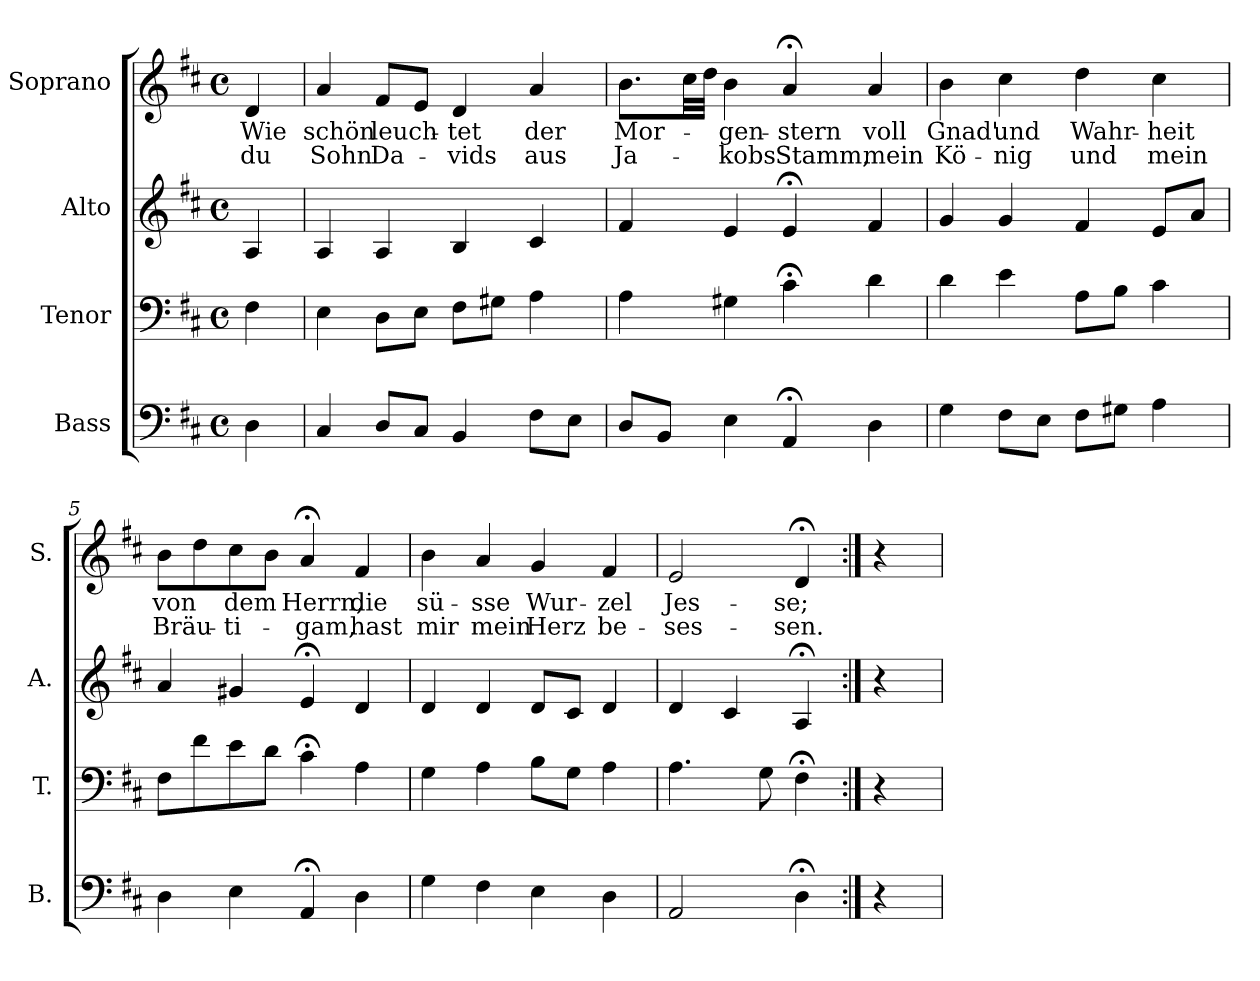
**kern	**kern	**kern	**kern	**text	**text
*part4	*part3	*part2	*part1	*part1	*part1
*staff4	*staff3	*staff2	*staff1	*staff1	*staff1
*I"Bass	*I"Tenor	*I"Alto	*I"Soprano	*	*
*I'B.	*I'T.	*I'A.	*I'S.	*	*
*clefF4	*clefF4	*clefG2	*clefG2	*	*
*k[f#c#]	*k[f#c#]	*k[f#c#]	*k[f#c#]	*	*
*D:	*D:	*D:	*D:	*	*
*M4/4	*M4/4	*M4/4	*M4/4	*	*
*met(c)	*met(c)	*met(c)	*met(c)	*	*
=1	=1	=1	=1	=1	=1
!	!	!	!	!LO:LY:b	!LO:LY:b
4D\	4F#\	4A/	4d/	Wie	du
=2	=2	=2	=2	=2	=2
!	!	!	!	!LO:LY:b	!LO:LY:b
4C#/	4E\	4A/	4a/	schön	Sohn
!	!	!	!	!LO:LY:b	!LO:LY:b
8D/L	8D\L	4A/	8f#/L	leuch-	Da-
8C#/J	8E\J	.	8e/J	.	.
!	!	!	!	!LO:LY:b	!LO:LY:b
4BB/	8F#\L	4B/	4d/	-tet	-vids
.	8G#X\J	.	.	.	.
!	!	!	!	!LO:LY:b	!LO:LY:b
8F#\L	4A\	4c#/	4a/	der	aus
8E\J	.	.	.	.	.
=3	=3	=3	=3	=3	=3
!	!	!	!	!LO:LY:b	!LO:LY:b
8D/L	4A\	4f#/	8.b\L	Mor-	Ja-
8BB/J	.	.	.	.	.
.	.	.	32cc#\LL	.	.
.	.	.	32dd\JJJ	.	.
!	!	!	!	!LO:LY:b	!LO:LY:b
4E\	4G#X\	4e/	4b\	-gen-	-kobs
!	!	!	!	!LO:LY:b	!LO:LY:b
4AA;</	4c#;<\	4e;</	4a;</	-stern	Stamm,
!	!	!	!	!LO:LY:b	!LO:LY:b
4D\	4d\	4f#/	4a/	voll	mein
=4	=4	=4	=4	=4	=4
!	!	!	!	!LO:LY:b	!LO:LY:b
4G\	4d\	4g/	4b\	Gnad'	Kö-
!	!	!	!	!LO:LY:b	!LO:LY:b
8F#\L	4e\	4g/	4cc#\	und	-nig
8E\J	.	.	.	.	.
!	!	!	!	!LO:LY:b	!LO:LY:b
8F#\L	8A\L	4f#/	4dd\	Wahr-	und
8G#X\J	8B\J	.	.	.	.
!	!	!	!	!LO:LY:b	!LO:LY:b
4A\	4c#\	8e/L	4cc#\	-heit	mein
.	.	8a/J	.	.	.
!!LO:LB:g=z
=5	=5	=5	=5	=5	=5
!	!	!	!	!LO:LY:b	!LO:LY:b
4D\	8F#\L	4a/	8b\L	von	Bräu-
.	8f#\	.	8dd\	.	.
!	!	!	!	!LO:LY:b	!LO:LY:b
4E\	8e\	4g#X/	8cc#\	dem	-ti-
.	8d\J	.	8b\J	.	.
!	!	!	!	!LO:LY:b	!LO:LY:b
4AA;</	4c#;<\	4e;</	4a;</	Herrn,	-gam,
!	!	!	!	!LO:LY:b	!LO:LY:b
4D\	4A\	4d/	4f#/	die	hast
=6	=6	=6	=6	=6	=6
!	!	!	!	!LO:LY:b	!LO:LY:b
4G\	4G\	4d/	4b\	sü-	mir
!	!	!	!	!LO:LY:b	!LO:LY:b
4F#\	4A\	4d/	4a/	-sse	mein
!	!	!	!	!LO:LY:b	!LO:LY:b
4E\	8B\L	8d/L	4g/	Wur-	Herz
.	8G\J	8c#/J	.	.	.
!	!	!	!	!LO:LY:b	!LO:LY:b
4D\	4A\	4d/	4f#/	-zel	be-
=7	=7	=7	=7	=7	=7
!	!	!	!	!LO:LY:b	!LO:LY:b
2AA/	4.A\	4d/	2e/	Jes-	-ses-
.	.	4c#/	.	.	.
.	8G\	.	.	.	.
!	!	!	!	!LO:LY:b	!LO:LY:b
4D;<\	4F#;<\	4A;</	4d;</	-se;	-sen.
=8:|!	=8:|!	=8:|!	=8:|!	=8:|!	=8:|!
4r	4r	4r	4r	.	.
=	=	=	=	=	=
*-	*-	*-	*-	*-	*-
